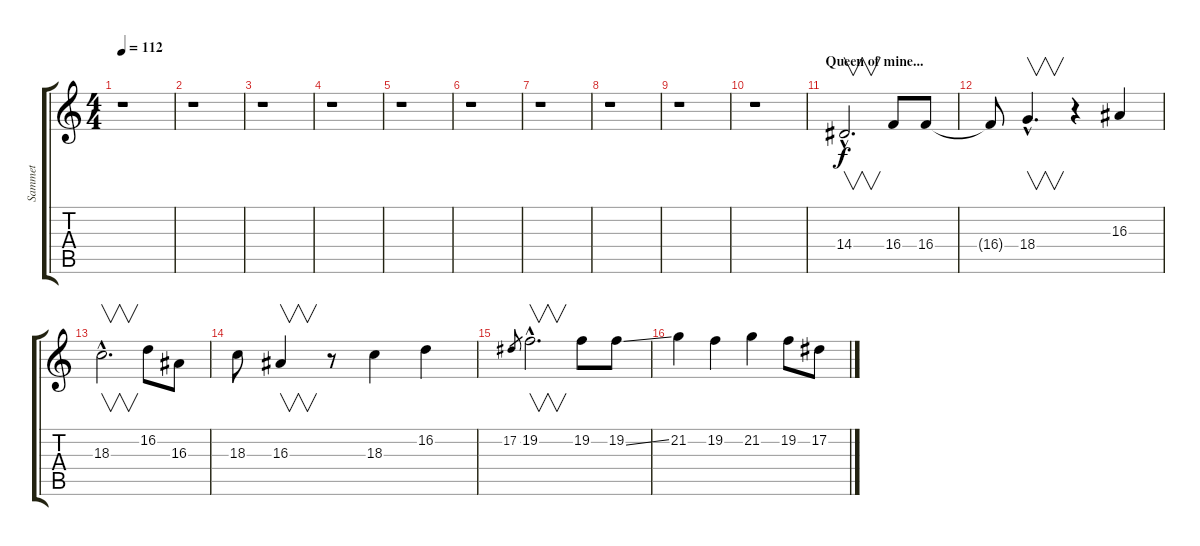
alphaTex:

\track ("Sammet" "Sammet") {instrument choiraahs}
\staff {score tabs}
\tuning (Eb4 Bb3 Gb3 Db3 Ab2 Eb2) {hide}
\ts (4 4)
\tempo 112
\clef g2
\ks c
r.1{dy f} |
r.1 |
r.1 |
r.1 |
r.1 |
r.1 |
r.1 |
r.1 |
r.1 |
r.1 |
\section ("" "Queen of mine...")
14.4{hac}.2{v d} 16.4.8 16.4.8 |
16.4{t}.8 18.4{hac}.4{v d} r.4 16.3.4 |
18.3{hac}.2{v d} 16.2.8 16.3.8 |
18.3.8 16.3.4{v} r.8 18.3.4 16.2.4 |
17.2.8{gr} 19.2{hac}.2{v d} 19.2.8 19.2{ss}.8 |
21.2.4 19.2.4 21.2.4 19.2.8 17.2.8
